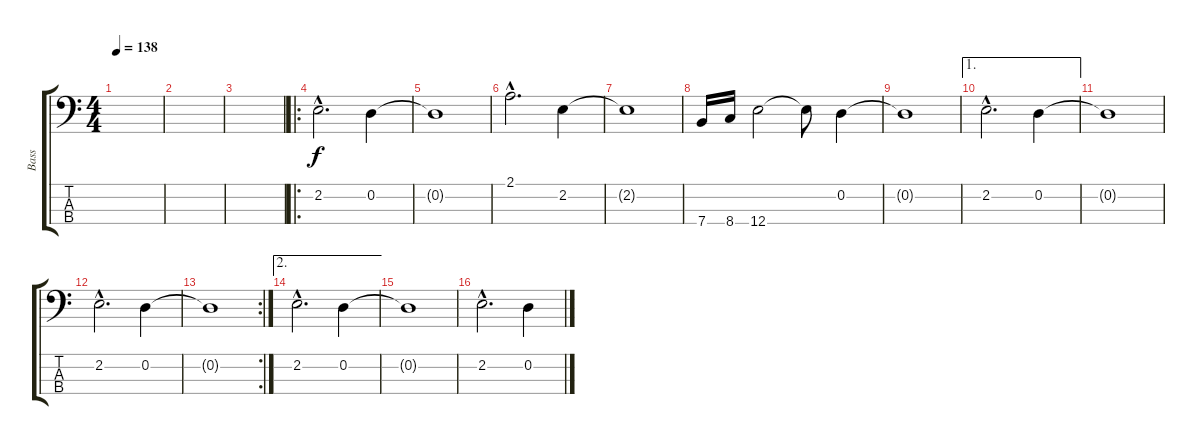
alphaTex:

\track ("Bass" "Bass") {instrument acousticguitarnylon}
\staff {score tabs}
\tuning (G2 D2 A1 E1) {hide}
\ts (4 4)
\tempo 138
\clef f4
\ks c
|
|
|
\ro
2.2{hac}.2{d} 0.2.4 |
0.2{t}.1 |
2.1{hac}.2{d} 2.2.4 |
2.2{t}.1 |
7.4.16 8.4.16 12.4.2 12.4{t}.8 0.2.4 |
0.2{t}.1 |
\ae 1
2.2{hac}.2{d} 0.2.4 |
0.2{t}.1 |
2.2{hac}.2{d} 0.2.4 |
\rc 2
0.2{t}.1 |
\ae 2
2.2{hac}.2{d} 0.2.4 |
0.2{t}.1 |
2.2{hac}.2{d} 0.2.4
